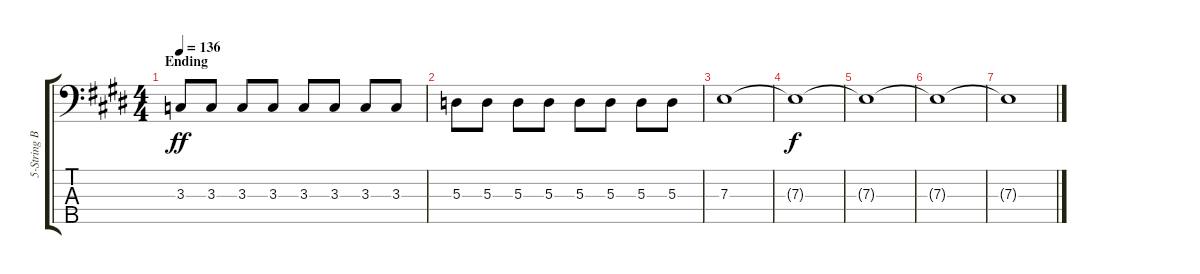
\track ("5-String Bass" "5-String B") {instrument electricbasspick}
\staff {score tabs}
\tuning (G2 D2 A1 E1 B0) {hide}
\ts (4 4)
\section ("" "Ending")
\tempo 136
\clef f4
\ks e
3.3.8{dy ff} 3.3.8 3.3.8 3.3.8 3.3.8 3.3.8 3.3.8 3.3.8 |
5.3.8 5.3.8 5.3.8 5.3.8 5.3.8 5.3.8 5.3.8 5.3.8 |
7.3.1 |
7.3{t}.1{dy f} |
7.3{t}.1 |
7.3{t}.1 |
7.3{t}.1
